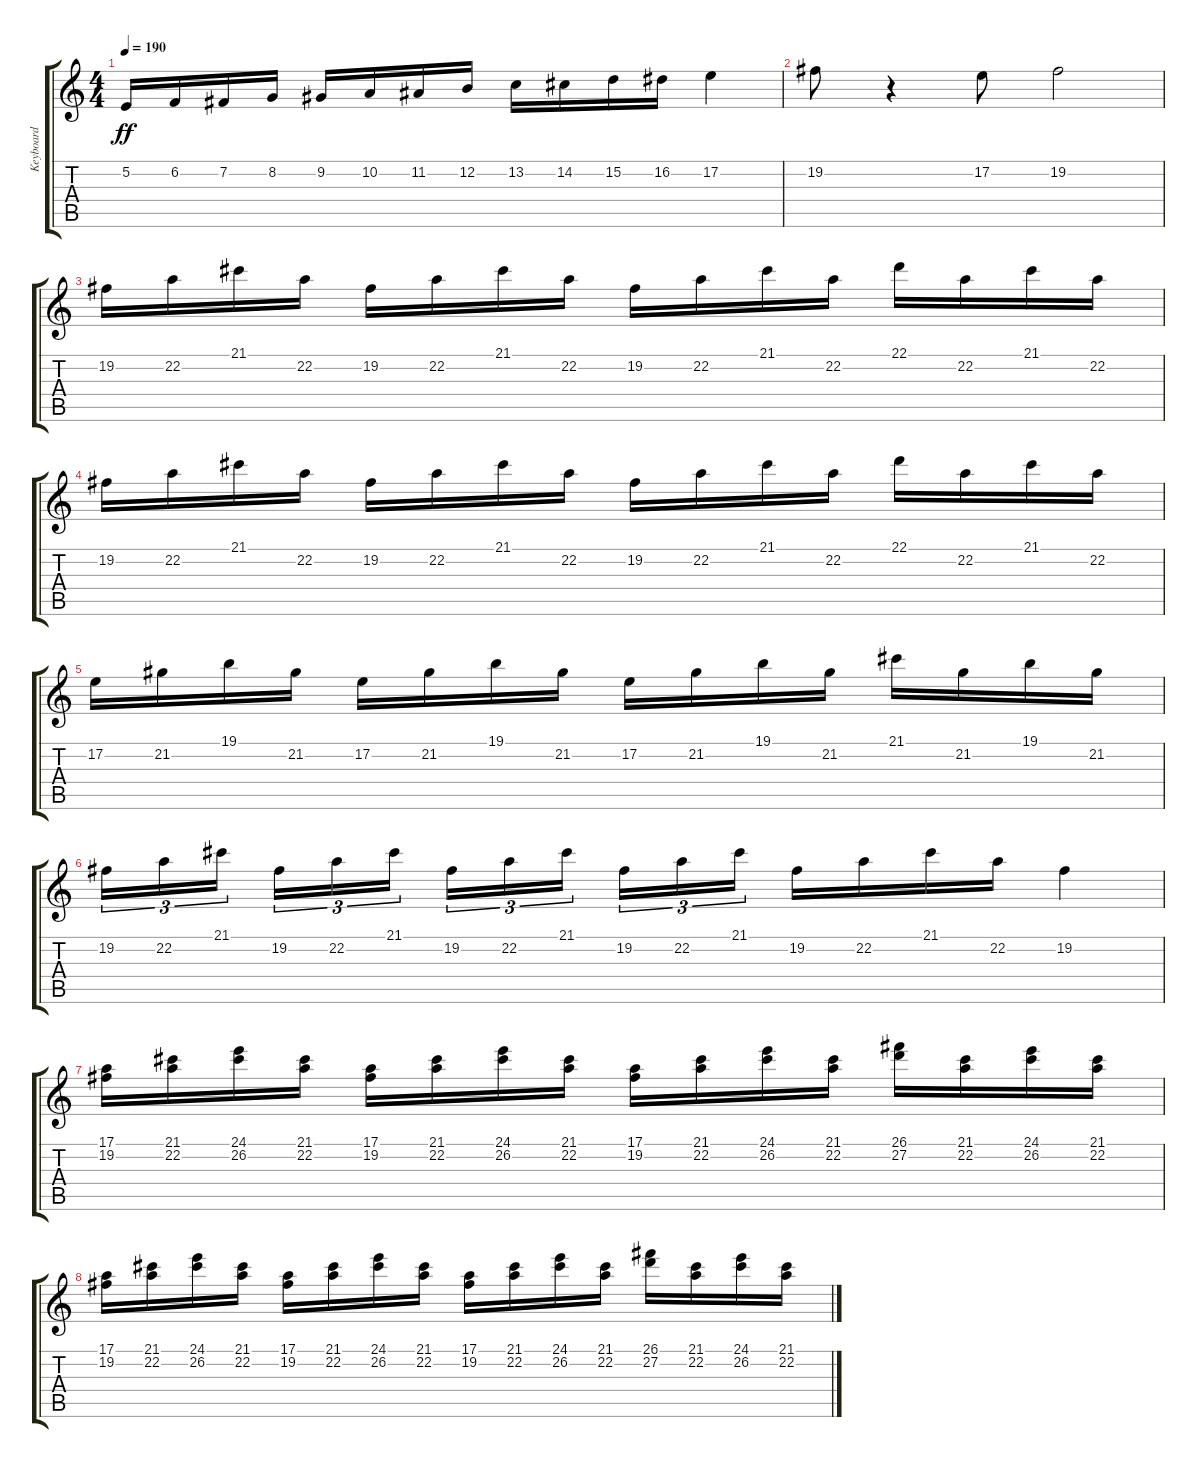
\track ("Keyboard" "Keyboard") {instrument harpsichord}
\staff {score tabs}
\tuning (E4 B3 G3 D3 A2 E2) {hide}
\ts (4 4)
\tempo 190
\clef g2
\ks c
5.2.16{dy ff} 6.2.16 7.2.16 8.2.16 9.2.16 10.2.16 11.2.16 12.2.16 13.2.16 14.2.16 15.2.16 16.2.16 17.2.4 |
19.2.8 r.4 17.2.8 19.2.2 |
19.2.16 22.2.16 21.1.16 22.2.16 19.2.16 22.2.16 21.1.16 22.2.16 19.2.16 22.2.16 21.1.16 22.2.16 22.1.16 22.2.16 21.1.16 22.2.16 |
19.2.16 22.2.16 21.1.16 22.2.16 19.2.16 22.2.16 21.1.16 22.2.16 19.2.16 22.2.16 21.1.16 22.2.16 22.1.16 22.2.16 21.1.16 22.2.16 |
17.2.16 21.2.16 19.1.16 21.2.16 17.2.16 21.2.16 19.1.16 21.2.16 17.2.16 21.2.16 19.1.16 21.2.16 21.1.16 21.2.16 19.1.16 21.2.16 |
19.2.16{tu (3 2)} 22.2.16{tu (3 2)} 21.1.16{tu (3 2)} 19.2.16{tu (3 2)} 22.2.16{tu (3 2)} 21.1.16{tu (3 2)} 19.2.16{tu (3 2)} 22.2.16{tu (3 2)} 21.1.16{tu (3 2)} 19.2.16{tu (3 2)} 22.2.16{tu (3 2)} 21.1.16{tu (3 2)} 19.2.16 22.2.16 21.1.16 22.2.16 19.2.4 |
(17.1 19.2).16 (21.1 22.2).16 (24.1 26.2).16 (21.1 22.2).16 (17.1 19.2).16 (21.1 22.2).16 (24.1 26.2).16 (21.1 22.2).16 (17.1 19.2).16 (21.1 22.2).16 (24.1 26.2).16 (21.1 22.2).16 (26.1 27.2).16 (21.1 22.2).16 (24.1 26.2).16 (21.1 22.2).16 |
(17.1 19.2).16 (21.1 22.2).16 (24.1 26.2).16 (21.1 22.2).16 (17.1 19.2).16 (21.1 22.2).16 (24.1 26.2).16 (21.1 22.2).16 (17.1 19.2).16 (21.1 22.2).16 (24.1 26.2).16 (21.1 22.2).16 (26.1 27.2).16 (21.1 22.2).16 (24.1 26.2).16 (21.1 22.2).16
